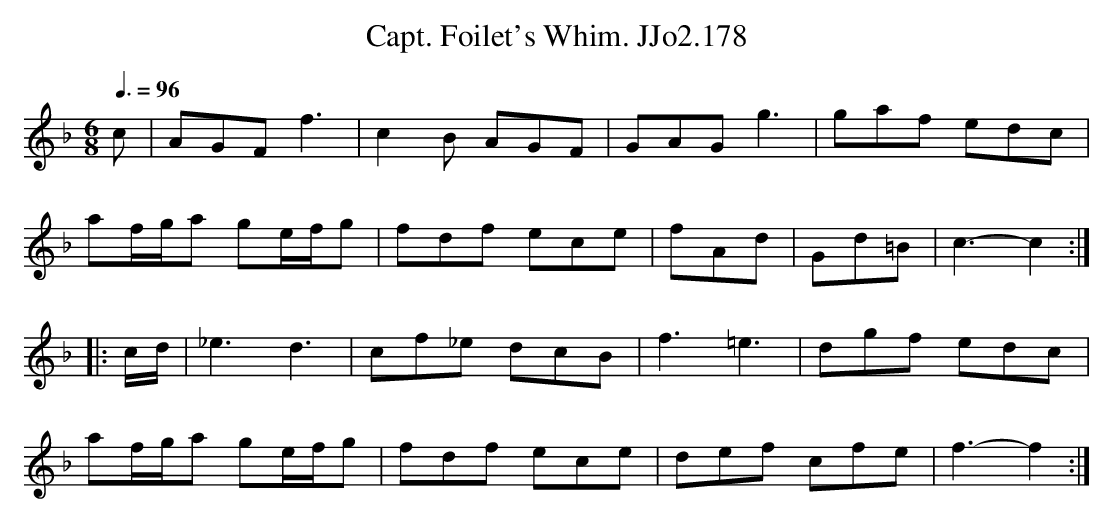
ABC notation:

X:1
T:Capt. Foilet's Whim. JJo2.178
M:6/8
L:1/8
Q:3/8=96
K:F
c|AGFf3|c2B AGF|GAGg3|gaf edc|
af/g/a ge/f/g|fdf ece |fAd|Gd=B|c3-c2:|
|:c/d/|_e3d3|cf_e dcB|f3=e3|dgf edc|
af/g/a ge/f/g|fdf ece|def cfe|f3-f2:|
